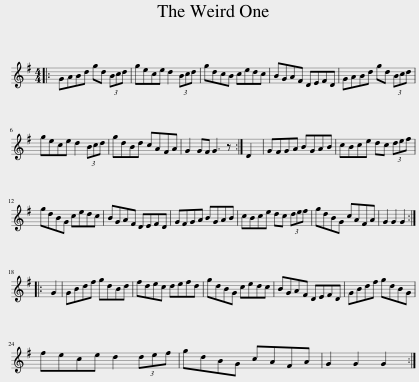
X:1
L:1/8
M:4/4
I:linebreak $
K:G
V:1 treble
V:1
|: GABd gd (3Bcd | gece d2 (3Bcd | gdcB cedc | BGAF DEFD | GABd gd (3Bcd |$ %5
 gece d2 (3Bcd | gdBd cAFA | G2 GF G3 z :| D2 | GFGA BGAB | %10
 cBce dc (3def |$ gdBG cedc | BGAF DEFD | GFGA BGAB | cBce dc (3def | %15
 gdBG cAFA | G2 G2 G2 ::$ G2 | GBdf gdBd | fdec defd | %20
 gdBG cedc | BGAF DEFD | GBdf gdBG |$ fece d2 (3def | gdBG cAFA | %25
 G2 G2 G2 :| %26
